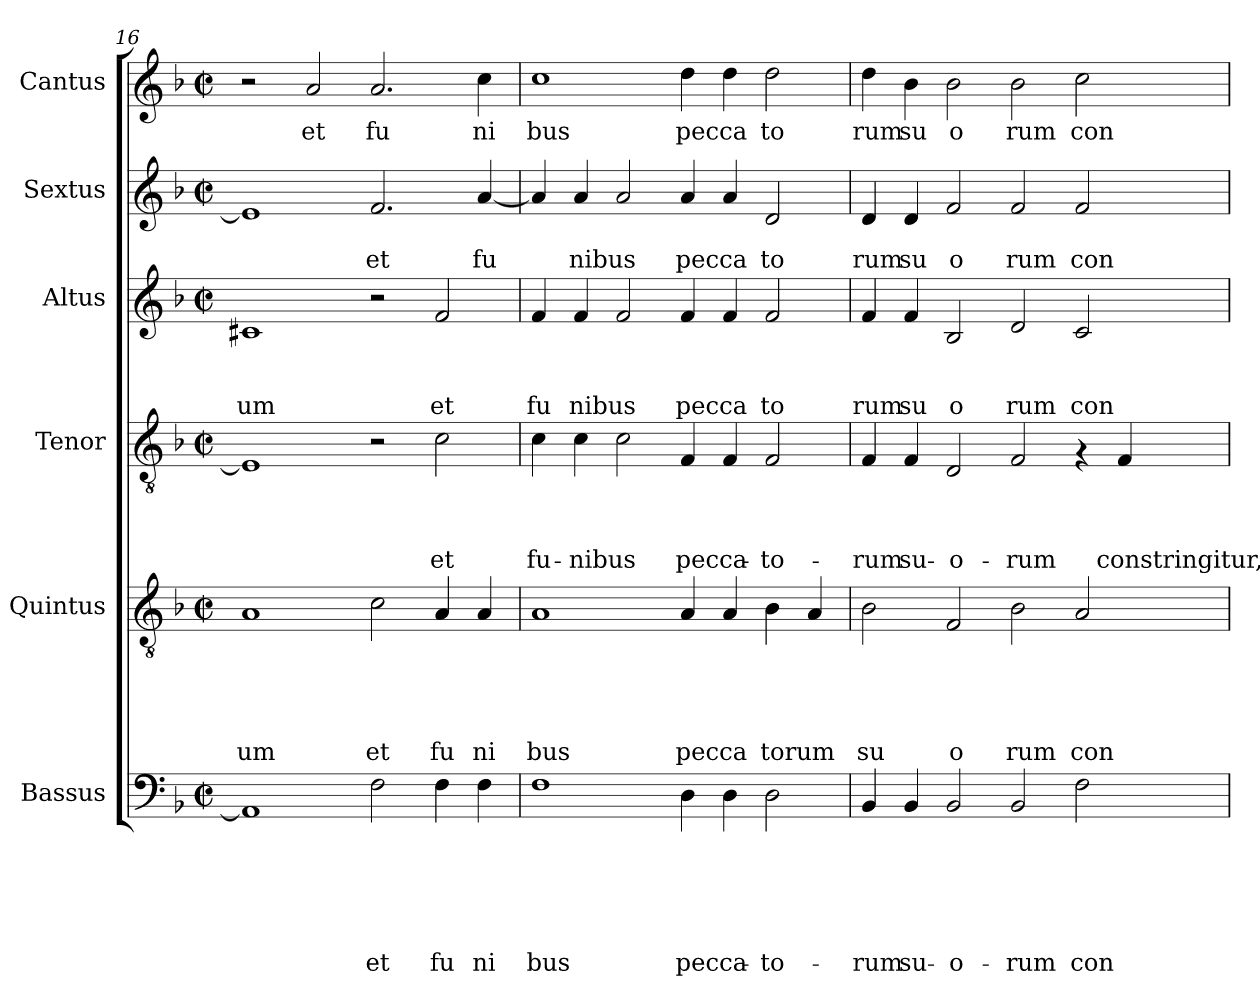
**kern	**text	**text	**text	**text	**text	**text	**kern	**text	**text	**text	**text	**text	**kern	**text	**text	**text	**text	**kern	**text	**text	**text	**kern	**text	**text	**kern	**text
*part6	*part6	*part6	*part6	*part6	*part6	*part6	*part5	*part5	*part5	*part5	*part5	*part5	*part4	*part4	*part4	*part4	*part4	*part3	*part3	*part3	*part3	*part2	*part2	*part2	*part1	*part1
*staff6	*staff6	*staff6	*staff6	*staff6	*staff6	*staff6	*staff5	*staff5	*staff5	*staff5	*staff5	*staff5	*staff4	*staff4	*staff4	*staff4	*staff4	*staff3	*staff3	*staff3	*staff3	*staff2	*staff2	*staff2	*staff1	*staff1
*I"Bassus	*	*	*	*	*	*	*I"Quintus	*	*	*	*	*	*I"Tenor	*	*	*	*	*I"Altus	*	*	*	*I"Sextus	*	*	*I"Cantus	*
*clefF4	*	*	*	*	*	*	*clefGv2	*	*	*	*	*	*clefGv2	*	*	*	*	*clefG2	*	*	*	*clefG2	*	*	*clefG2	*
*k[b-]	*	*	*	*	*	*	*k[b-]	*	*	*	*	*	*k[b-]	*	*	*	*	*k[b-]	*	*	*	*k[b-]	*	*	*k[b-]	*
*F:	*	*	*	*	*	*	*F:	*	*	*	*	*	*F:	*	*	*	*	*F:	*	*	*	*F:	*	*	*F:	*
*M2/2	*	*	*	*	*	*	*M2/2	*	*	*	*	*	*M2/2	*	*	*	*	*M2/2	*	*	*	*M2/2	*	*	*M2/2	*
*met(c|)	*	*	*	*	*	*	*met(c|)	*	*	*	*	*	*met(c|)	*	*	*	*	*met(c|)	*	*	*	*met(c|)	*	*	*met(c|)	*
=16	=16	=16	=16	=16	=16	=16	=16	=16	=16	=16	=16	=16	=16	=16	=16	=16	=16	=16	=16	=16	=16	=16	=16	=16	=16	=16
!	!	!	!	!	!	!	!	!	!	!	!	!LO:LY:b	!	!	!	!	!	!	!	!	!LO:LY:b	!	!	!	!	!
1AA]	.	.	.	.	.	.	1A	.	.	.	.	um	1E]	.	.	.	.	1c#X	.	.	-um	1e]	.	.	2r	.
!	!	!	!	!	!	!	!	!	!	!	!	!	!	!	!	!	!	!	!	!	!	!	!	!	!	!LO:LY:b
.	.	.	.	.	.	.	.	.	.	.	.	.	.	.	.	.	.	.	.	.	.	.	.	.	2a/	et
!	!	!	!	!	!	!LO:LY:b	!	!	!	!	!	!LO:LY:b	!	!	!	!	!	!	!	!	!	!	!	!LO:LY:b	!	!LO:LY:b
2F\	.	.	.	.	.	et	2c\	.	.	.	.	et	2r	.	.	.	.	2r	.	.	.	2.f/	.	et	2.a/	fu
!	!	!	!	!	!	!LO:LY:b	!	!	!	!	!	!LO:LY:b	!	!	!	!	!LO:LY:b	!	!	!	!LO:LY:b	!	!	!	!	!
4F\	.	.	.	.	.	fu	4A/	.	.	.	.	fu	2c\	.	.	.	et	2f/	.	.	et	.	.	.	.	.
!	!	!	!	!	!	!LO:LY:b	!	!	!	!	!	!LO:LY:b	!	!	!	!	!	!	!	!	!	!	!	!LO:LY:b	!	!LO:LY:b
4F\	.	.	.	.	.	ni	4A/	.	.	.	.	ni	.	.	.	.	.	.	.	.	.	[<4a/	.	fu	4cc\	ni
!!LO:PB:g=z
=17	=17	=17	=17	=17	=17	=17	=17	=17	=17	=17	=17	=17	=17	=17	=17	=17	=17	=17	=17	=17	=17	=17	=17	=17	=17	=17
!	!	!	!	!	!	!LO:LY:b	!	!	!	!	!	!LO:LY:b	!	!	!	!	!LO:LY:b	!	!	!	!LO:LY:b	!	!	!	!	!LO:LY:b
1F	.	.	.	.	.	bus	1A	.	.	.	.	bus	4c\	.	.	.	fu-	4f/	.	.	fu	4a/]	.	.	1cc	bus
!	!	!	!	!	!	!	!	!	!	!	!	!	!	!	!	!	!LO:LY:b	!	!	!	!LO:LY:b	!	!	!LO:LY:b	!	!
.	.	.	.	.	.	.	.	.	.	.	.	.	4c\	.	.	.	-nibus	4f/	.	.	nibus	4a/	.	nibus	.	.
.	.	.	.	.	.	.	.	.	.	.	.	.	2c\	.	.	.	.	2f/	.	.	.	2a/	.	.	.	.
!	!	!	!	!	!	!LO:LY:b	!	!	!	!	!	!LO:LY:b	!	!	!	!	!LO:LY:b	!	!	!	!LO:LY:b	!	!	!LO:LY:b	!	!LO:LY:b
4D\	.	.	.	.	.	pecca-	4A/	.	.	.	.	pecca	4F/	.	.	.	pecca-	4f/	.	.	pecca	4a/	.	pecca	4dd\	pecca
4D\	.	.	.	.	.	.	4A/	.	.	.	.	.	4F/	.	.	.	.	4f/	.	.	.	4a/	.	.	4dd\	.
!	!	!	!	!	!	!LO:LY:b	!	!	!	!	!	!LO:LY:b	!	!	!	!	!LO:LY:b	!	!	!	!LO:LY:b	!	!	!LO:LY:b	!	!LO:LY:b
2D\	.	.	.	.	.	-to-	4B-\	.	.	.	.	torum	2F/	.	.	.	-to-	2f/	.	.	to	2d/	.	to	2dd\	to
.	.	.	.	.	.	.	4A/	.	.	.	.	.	.	.	.	.	.	.	.	.	.	.	.	.	.	.
=18	=18	=18	=18	=18	=18	=18	=18	=18	=18	=18	=18	=18	=18	=18	=18	=18	=18	=18	=18	=18	=18	=18	=18	=18	=18	=18
!	!	!	!	!	!	!LO:LY:b	!	!	!	!	!	!LO:LY:b	!	!	!	!	!LO:LY:b	!	!	!	!LO:LY:b	!	!	!LO:LY:b	!	!LO:LY:b
4BB-/	.	.	.	.	.	-rum	2B-\	.	.	.	.	su	4F/	.	.	.	-rum	4f/	.	.	rum	4d/	.	rum	4dd\	rum
!	!	!	!	!	!	!LO:LY:b	!	!	!	!	!	!	!	!	!	!	!LO:LY:b	!	!	!	!LO:LY:b	!	!	!LO:LY:b	!	!LO:LY:b
4BB-/	.	.	.	.	.	su-	.	.	.	.	.	.	4F/	.	.	.	su-	4f/	.	.	su	4d/	.	su	4b-\	su
!	!	!	!	!	!	!LO:LY:b	!	!	!	!	!	!LO:LY:b	!	!	!	!	!LO:LY:b	!	!	!	!LO:LY:b	!	!	!LO:LY:b	!	!LO:LY:b
2BB-/	.	.	.	.	.	-o-	2F/	.	.	.	.	o	2D/	.	.	.	-o-	2B-/	.	.	o	2f/	.	o	2b-\	o
!	!	!	!	!	!	!LO:LY:b	!	!	!	!	!	!LO:LY:b	!	!	!	!	!LO:LY:b	!	!	!	!LO:LY:b	!	!	!LO:LY:b	!	!LO:LY:b
2BB-/	.	.	.	.	.	-rum	2B-\	.	.	.	.	rum	2F/	.	.	.	-rum	2d/	.	.	rum	2f/	.	rum	2b-\	rum
!	!	!	!	!	!	!LO:LY:b	!	!	!	!	!	!LO:LY:b	!	!	!	!	!	!	!	!	!LO:LY:b	!	!	!LO:LY:b	!	!LO:LY:b
2F\	.	.	.	.	.	con-	2A/	.	.	.	.	con	4rF	.	.	.	.	2c/	.	.	con	2f/	.	con	2cc\	con
!	!	!	!	!	!	!	!	!	!	!	!	!	!	!	!	!	!LO:LY:b	!	!	!	!	!	!	!	!	!
.	.	.	.	.	.	.	.	.	.	.	.	.	4F/	.	.	.	constringitur,	.	.	.	.	.	.	.	.	.
=	=	=	=	=	=	=	=	=	=	=	=	=	=	=	=	=	=	=	=	=	=	=	=	=	=	=
*-	*-	*-	*-	*-	*-	*-	*-	*-	*-	*-	*-	*-	*-	*-	*-	*-	*-	*-	*-	*-	*-	*-	*-	*-	*-	*-
